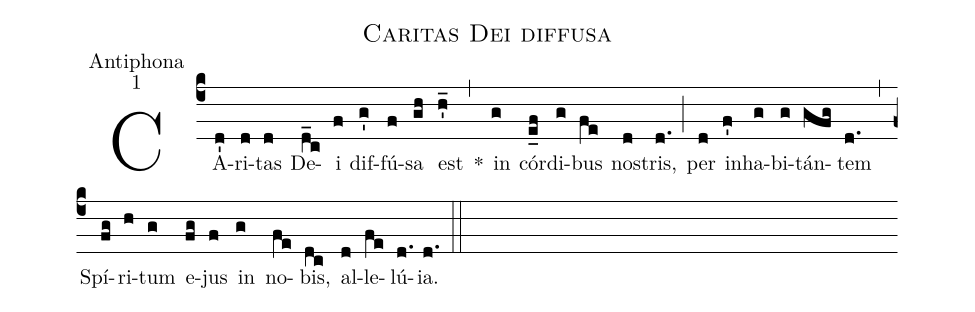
name:Caritas Dei diffusa;
office-part:Antiphona;
mode:1;
%%
(c4) CA(d')ri(d)tas(d) De(d_c)i(f) dif(g')fú(f)sa(gh) est(h'_) *(,) in(g) cór(e_f)di(g)bus(fe) no(d)stris,(d.) (;) per(d) in(f')ha(g)bi(g)tán(gfg)tem(d.) (,) Spí(fg)ri(h)tum(g) e(fg)jus(f) in(g) no(fe)bis,(dc) al(d)le(fe)lú(d.)ia.(d.) (::)
